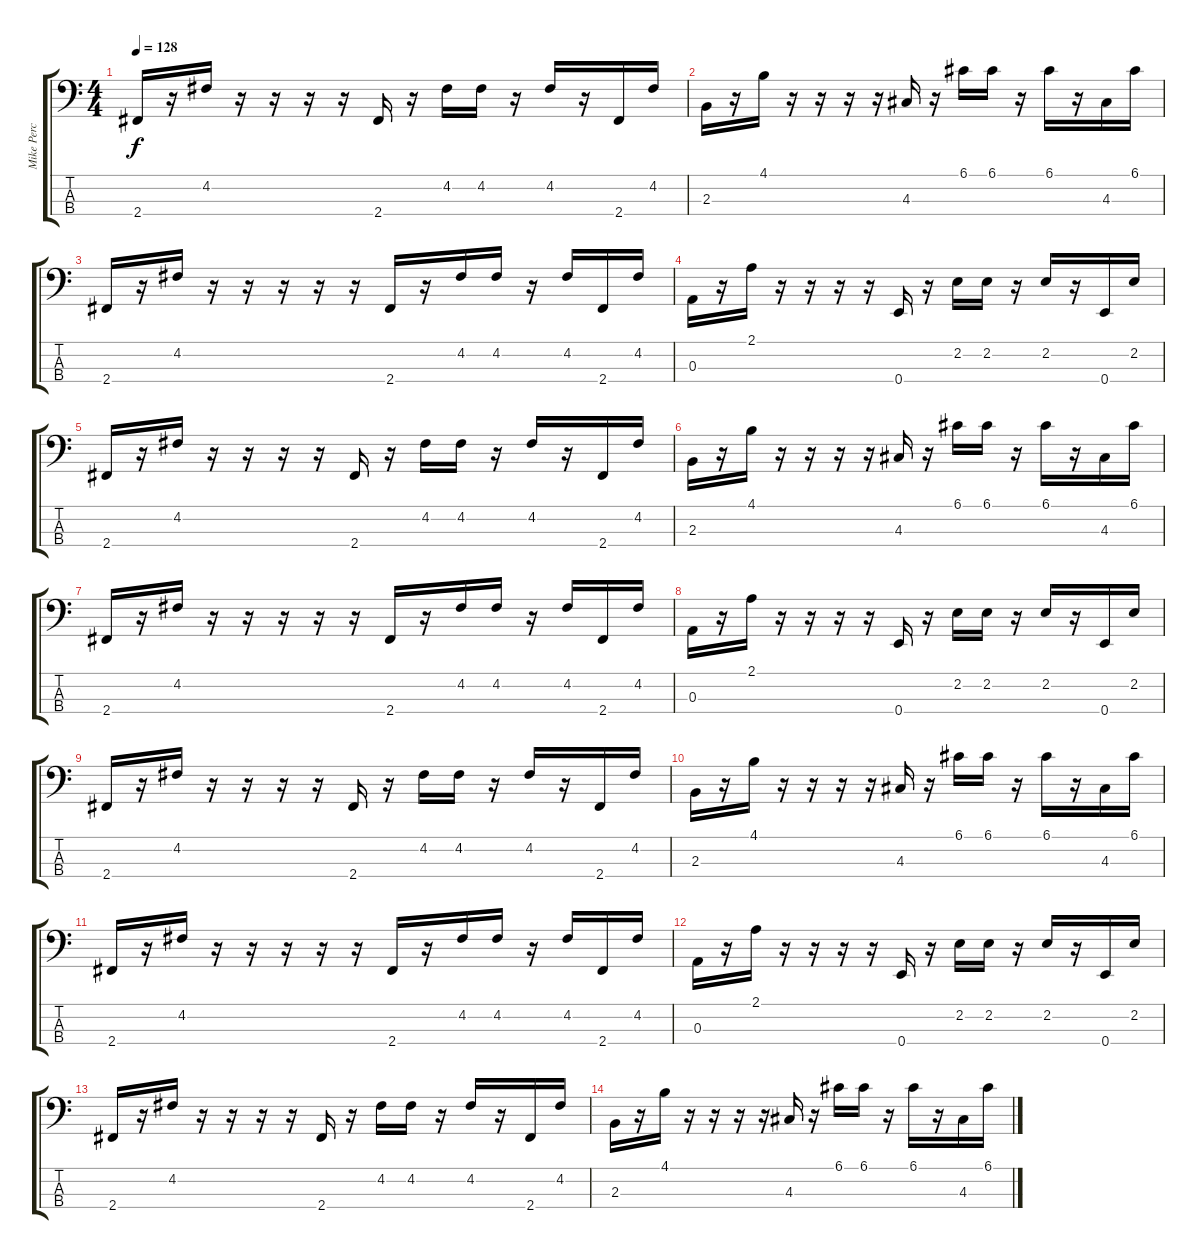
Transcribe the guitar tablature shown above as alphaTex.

\track (" Mike Percy" " Mike Perc") {instrument electricguitarclean}
\staff {score tabs}
\tuning (G2 D2 A1 E1) {hide}
\ts (4 4)
\tempo 128
\clef f4
\ks c
2.4.16{dy f} r.16 4.2.16 r.16 r.16 r.16 r.16 2.4.16 r.16 4.2.16 4.2.16 r.16 4.2.16 r.16 2.4.16 4.2.16 |
2.3.16 r.16 4.1.16 r.16 r.16 r.16 r.16 4.3.16 r.16 6.1.16 6.1.16 r.16 6.1.16 r.16 4.3.16 6.1.16 |
2.4.16 r.16 4.2.16 r.16 r.16 r.16 r.16 r.16 2.4.16 r.16 4.2.16 4.2.16 r.16 4.2.16 2.4.16 4.2.16 |
0.3.16 r.16 2.1.16 r.16 r.16 r.16 r.16 0.4.16 r.16 2.2.16 2.2.16 r.16 2.2.16 r.16 0.4.16 2.2.16 |
2.4.16 r.16 4.2.16 r.16 r.16 r.16 r.16 2.4.16 r.16 4.2.16 4.2.16 r.16 4.2.16 r.16 2.4.16 4.2.16 |
2.3.16 r.16 4.1.16 r.16 r.16 r.16 r.16 4.3.16 r.16 6.1.16 6.1.16 r.16 6.1.16 r.16 4.3.16 6.1.16 |
2.4.16 r.16 4.2.16 r.16 r.16 r.16 r.16 r.16 2.4.16 r.16 4.2.16 4.2.16 r.16 4.2.16 2.4.16 4.2.16 |
0.3.16 r.16 2.1.16 r.16 r.16 r.16 r.16 0.4.16 r.16 2.2.16 2.2.16 r.16 2.2.16 r.16 0.4.16 2.2.16 |
2.4.16 r.16 4.2.16 r.16 r.16 r.16 r.16 2.4.16 r.16 4.2.16 4.2.16 r.16 4.2.16 r.16 2.4.16 4.2.16 |
2.3.16 r.16 4.1.16 r.16 r.16 r.16 r.16 4.3.16 r.16 6.1.16 6.1.16 r.16 6.1.16 r.16 4.3.16 6.1.16 |
2.4.16 r.16 4.2.16 r.16 r.16 r.16 r.16 r.16 2.4.16 r.16 4.2.16 4.2.16 r.16 4.2.16 2.4.16 4.2.16 |
0.3.16 r.16 2.1.16 r.16 r.16 r.16 r.16 0.4.16 r.16 2.2.16 2.2.16 r.16 2.2.16 r.16 0.4.16 2.2.16 |
2.4.16 r.16 4.2.16 r.16 r.16 r.16 r.16 2.4.16 r.16 4.2.16 4.2.16 r.16 4.2.16 r.16 2.4.16 4.2.16 |
2.3.16 r.16 4.1.16 r.16 r.16 r.16 r.16 4.3.16 r.16 6.1.16 6.1.16 r.16 6.1.16 r.16 4.3.16 6.1.16
